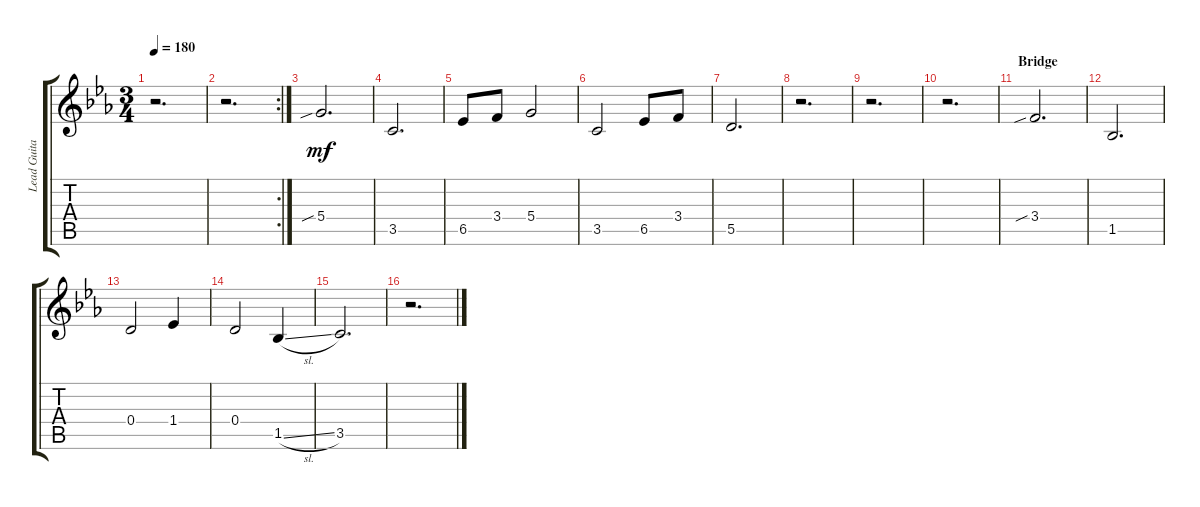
\track ("Lead Guitar I" "Lead Guita") {instrument acousticguitarnylon}
\staff {score tabs}
\tuning (E4 B3 G3 D3 A2 E2) {hide}
\ts (3 4)
\tempo 180
\clef g2
\ks cminor
r.2{d dy mf} |
\rc 2
r.2{d} |
5.4{sib}.2{d} |
3.5.2{d} |
6.5.8 3.4.8 5.4.2 |
3.5.2 6.5.8 3.4.8 |
5.5.2{d} |
r.2{d} |
r.2{d} |
r.2{d} |
\section ("" "Bridge")
3.4{sib}.2{d} |
1.5.2{d} |
0.4.2 1.4.4 |
0.4.2 1.5{sl}.4 |
3.5.2{d} |
r.2{d}
